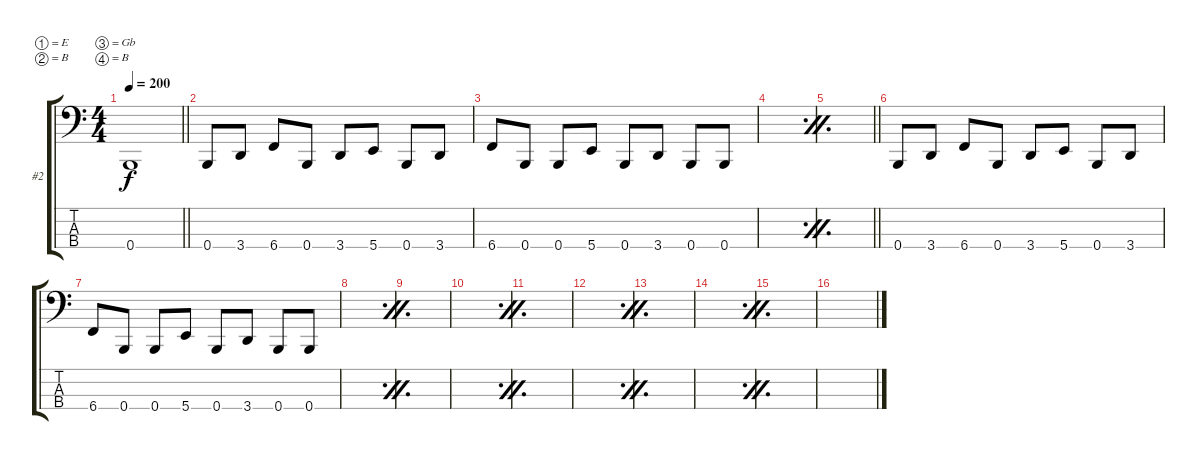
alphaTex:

\bracketExtendMode groupsimilarinstruments
\firstSystemTrackNameOrientation horizontal
\otherSystemsTrackNameOrientation horizontal
\track ("Paul Gray" "#2") {instrument electricbassfinger}
\staff {score tabs}
\tuning (E2 B1 Gb1 B0)
\ts (4 4)
\tempo 200
\clef f4
\barLineRight lightlight
\ks c
0.4{t}.1{dy f} |
0.4.8 3.4.8 6.4.8 0.4.8 3.4.8 5.4.8 0.4.8 3.4.8 |
6.4.8 0.4.8 0.4.8 5.4.8 0.4.8 3.4.8 0.4.8 0.4.8 |
\simile firstofdouble
|
\simile secondofdouble
\barLineRight lightlight
|
\simile none
0.4.8 3.4.8 6.4.8 0.4.8 3.4.8 5.4.8 0.4.8 3.4.8 |
6.4.8 0.4.8 0.4.8 5.4.8 0.4.8 3.4.8 0.4.8 0.4.8 |
\simile firstofdouble
|
\simile secondofdouble
|
\simile firstofdouble
|
\simile secondofdouble
|
\simile firstofdouble
|
\simile secondofdouble
|
\simile firstofdouble
|
\simile secondofdouble
|
\simile firstofdouble
